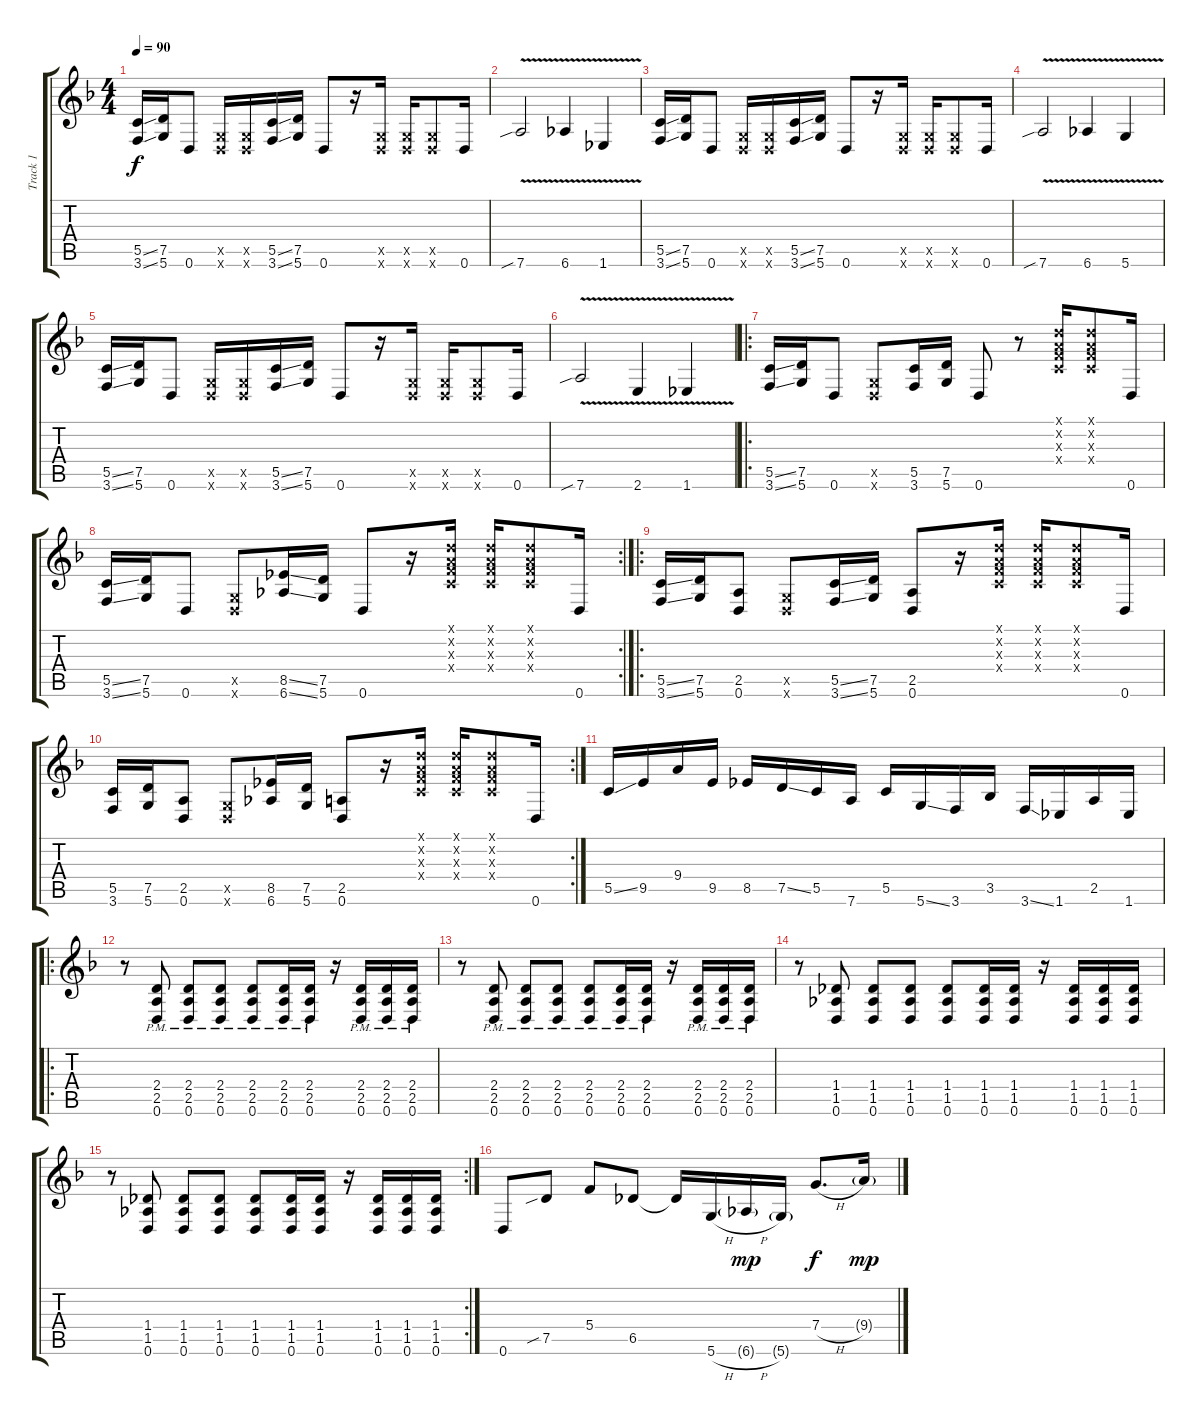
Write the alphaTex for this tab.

\track ("Track 1" "Track 1") {instrument distortionguitar}
\staff {score tabs}
\tuning (D4 A3 F3 C3 G2 D2) {hide}
\ts (4 4)
\tempo 90
\clef g2
\ks f
(5.5{ss} 3.6{ss}).16{dy f} (7.5 5.6).16 0.6.8 (0.5{x} 0.6{x}).16 (0.5{x} 0.6{x}).16 (5.5{ss} 3.6{ss}).16 (7.5 5.6).16 0.6.8 r.16 (0.5{x} 0.6{x}).16 (0.5{x} 0.6{x}).16 (0.5{x} 0.6{x}).8 0.6.16 |
7.6{v sib}.2 6.6{v}.4 1.6{v}.4 |
(5.5{ss} 3.6{ss}).16 (7.5 5.6).16 0.6.8 (0.5{x} 0.6{x}).16 (0.5{x} 0.6{x}).16 (5.5{ss} 3.6{ss}).16 (7.5 5.6).16 0.6.8 r.16 (0.5{x} 0.6{x}).16 (0.5{x} 0.6{x}).16 (0.5{x} 0.6{x}).8 0.6.16 |
7.6{v sib}.2 6.6{v}.4 5.6{v}.4 |
(5.5{ss} 3.6{ss}).16 (7.5 5.6).16 0.6.8 (0.5{x} 0.6{x}).16 (0.5{x} 0.6{x}).16 (5.5{ss} 3.6{ss}).16 (7.5 5.6).16 0.6.8 r.16 (0.5{x} 0.6{x}).16 (0.5{x} 0.6{x}).16 (0.5{x} 0.6{x}).8 0.6.16 |
7.6{v sib}.2 2.6{v}.4 1.6{v}.4 |
\ro
(5.5{ss} 3.6{ss}).16 (7.5 5.6).16 0.6.8 (0.5{x} 0.6{x}).8 (5.5 3.6).16 (7.5 5.6).16 0.6.8 r.8 (0.1{x} 0.2{x} 0.3{x} 0.4{x}).16 (0.1{x} 0.2{x} 0.3{x} 0.4{x}).8 0.6.16 |
\rc 2
(5.5{ss} 3.6{ss}).16 (7.5 5.6).16 0.6.8 (0.5{x} 0.6{x}).8 (8.5{ss} 6.6{ss}).16 (7.5 5.6).16 0.6.8 r.16 (0.1{x} 0.2{x} 0.3{x} 0.4{x}).16 (0.1{x} 0.2{x} 0.3{x} 0.4{x}).16 (0.1{x} 0.2{x} 0.3{x} 0.4{x}).8 0.6.16 |
\ro
(5.5{ss} 3.6{ss}).16 (7.5 5.6).16 (2.5 0.6).8 (0.5{x} 0.6{x}).8 (5.5{ss} 3.6{ss}).16 (7.5 5.6).16 (2.5 0.6).8 r.16 (0.1{x} 0.2{x} 0.3{x} 0.4{x}).16 (0.1{x} 0.2{x} 0.3{x} 0.4{x}).16 (0.1{x} 0.2{x} 0.3{x} 0.4{x}).8 0.6.16 |
\rc 2
(5.5 3.6).16 (7.5 5.6).16 (2.5 0.6).8 (0.5{x} 0.6{x}).8 (8.5 6.6).16 (7.5 5.6).16 (2.5 0.6).8 r.16 (0.1{x} 0.2{x} 0.3{x} 0.4{x}).16 (0.1{x} 0.2{x} 0.3{x} 0.4{x}).16 (0.1{x} 0.2{x} 0.3{x} 0.4{x}).8 0.6.16 |
5.5{ss}.16 9.5.16 9.4.16 9.5.16 8.5.16 7.5{ss}.16 5.5.16 7.6.16 5.5.16 5.6{ss}.16 3.6.16 3.5.16 3.6{ss}.16 1.6.16 2.5.16 1.6.16 |
\ro
r.8 (2.4{pm} 2.5{pm} 0.6{pm}).8 (2.4{pm} 2.5{pm} 0.6{pm}).8 (2.4{pm} 2.5{pm} 0.6{pm}).8 (2.4{pm} 2.5{pm} 0.6{pm}).8 (2.4{pm} 2.5{pm} 0.6{pm}).16 (2.4{pm} 2.5{pm} 0.6{pm}).16 r.16 (2.4{pm} 2.5{pm} 0.6{pm}).16 (2.4{pm} 2.5{pm} 0.6{pm}).16 (2.4{pm} 2.5{pm} 0.6{pm}).16 |
r.8 (2.4{pm} 2.5{pm} 0.6{pm}).8 (2.4{pm} 2.5{pm} 0.6{pm}).8 (2.4{pm} 2.5{pm} 0.6{pm}).8 (2.4{pm} 2.5{pm} 0.6{pm}).8 (2.4{pm} 2.5{pm} 0.6{pm}).16 (2.4{pm} 2.5{pm} 0.6{pm}).16 r.16 (2.4{pm} 2.5{pm} 0.6{pm}).16 (2.4{pm} 2.5{pm} 0.6{pm}).16 (2.4{pm} 2.5{pm} 0.6{pm}).16 |
r.8 (1.4 1.5 0.6).8 (1.4 1.5 0.6).8 (1.4 1.5 0.6).8 (1.4 1.5 0.6).8 (1.4 1.5 0.6).16 (1.4 1.5 0.6).16 r.16 (1.4 1.5 0.6).16 (1.4 1.5 0.6).16 (1.4 1.5 0.6).16 |
\rc 2
r.8 (1.4 1.5 0.6).8 (1.4 1.5 0.6).8 (1.4 1.5 0.6).8 (1.4 1.5 0.6).8 (1.4 1.5 0.6).16 (1.4 1.5 0.6).16 r.16 (1.4 1.5 0.6).16 (1.4 1.5 0.6).16 (1.4 1.5 0.6).16 |
0.6.8 7.5{sib}.8 5.4.8 6.5.8 6.5{t}.16 5.6{h}.16 6.6{h g}.16{dy mp} 5.6{g}.16 7.4{h}.8{d dy f} 9.4{g}.16{dy mp}
